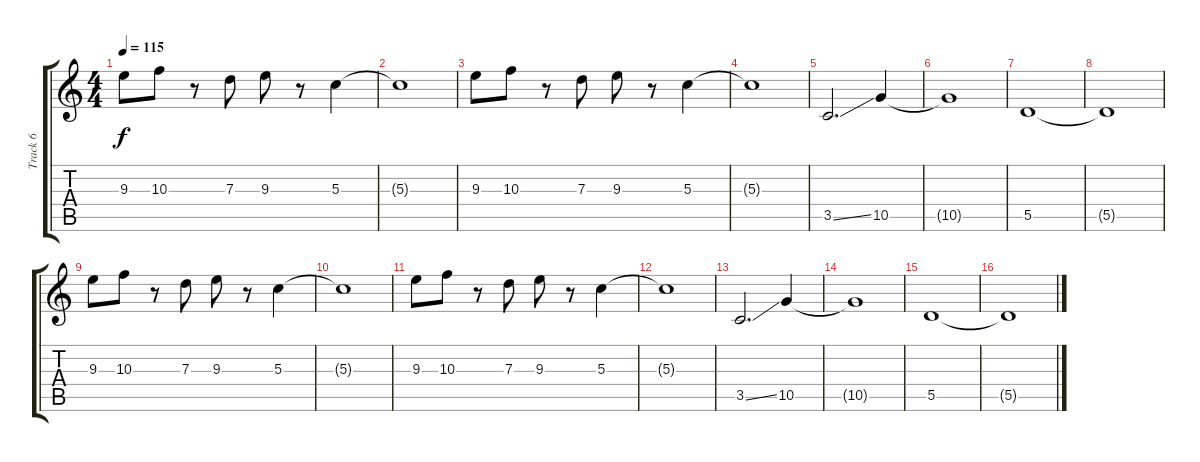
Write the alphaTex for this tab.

\track ("Track 6" "Track 6") {instrument overdrivenguitar}
\staff {score tabs}
\tuning (E4 B3 G3 D3 A2 D2) {hide}
\ts (4 4)
\tempo 115
\clef g2
\ks c
9.3.8{dy f} 10.3.8 r.8 7.3.8 9.3.8 r.8 5.3.4 |
5.3{t}.1 |
9.3.8 10.3.8 r.8 7.3.8 9.3.8 r.8 5.3.4 |
5.3{t}.1 |
3.5{ss}.2{d} 10.5.4 |
10.5{t}.1 |
5.5.1 |
5.5{t}.1 |
9.3.8 10.3.8 r.8 7.3.8 9.3.8 r.8 5.3.4 |
5.3{t}.1 |
9.3.8 10.3.8 r.8 7.3.8 9.3.8 r.8 5.3.4 |
5.3{t}.1 |
3.5{ss}.2{d} 10.5.4 |
10.5{t}.1 |
5.5.1 |
5.5{t}.1
